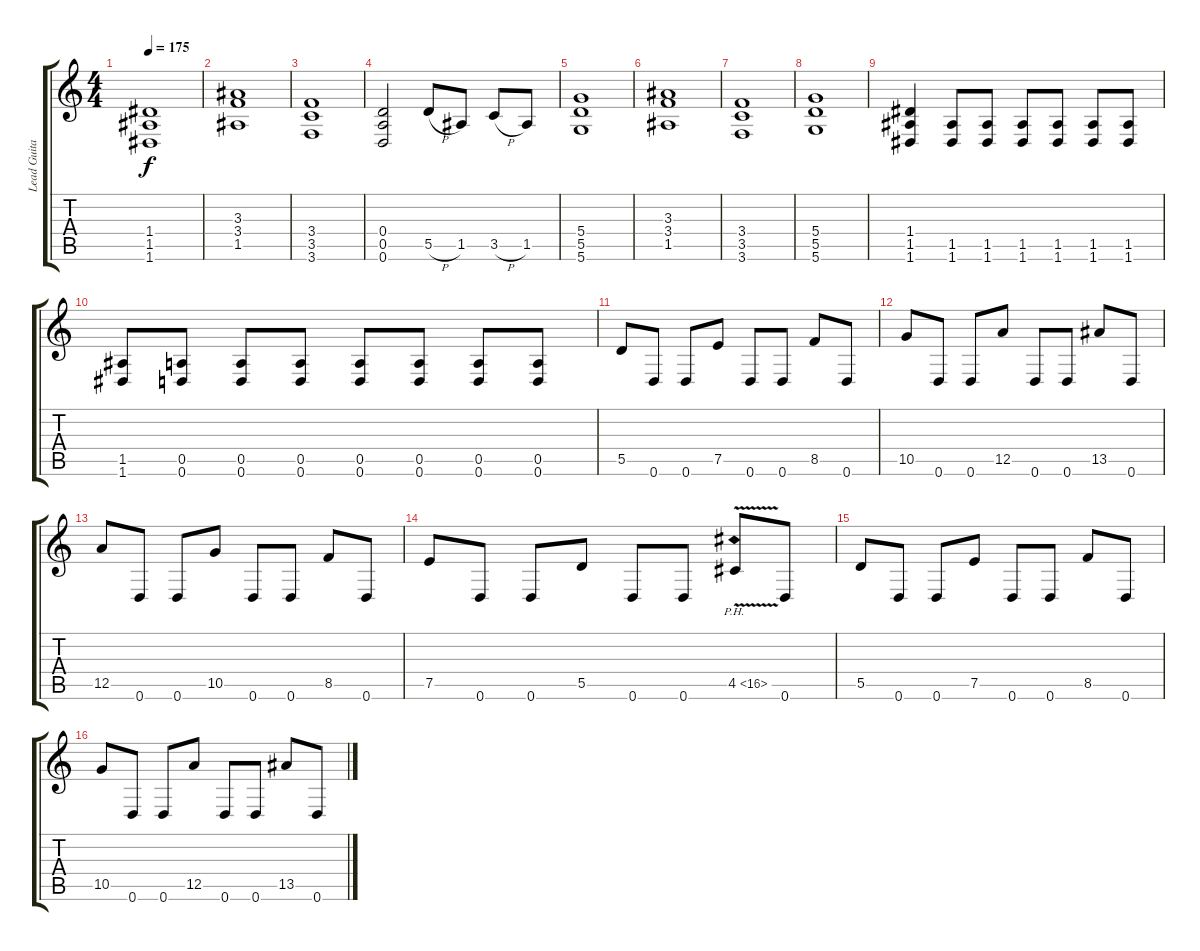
\track ("Lead Guitar" "Lead Guita") {instrument distortionguitar}
\staff {score tabs}
\tuning (E4 B3 G3 D3 A2 D2) {hide}
\ts (4 4)
\tempo 175
\clef g2
\ks c
(1.4 1.5 1.6).1{dy f} |
(3.3 3.4 1.5).1 |
(3.4 3.5 3.6).1 |
(0.4 0.5 0.6).2 5.5{h}.8 1.5.8 3.5{h}.8 1.5.8 |
(5.4 5.5 5.6).1 |
(3.3 3.4 1.5).1 |
(3.4 3.5 3.6).1 |
(5.4 5.5 5.6).1 |
(1.4 1.5 1.6).4 (1.5 1.6).8 (1.5 1.6).8 (1.5 1.6).8 (1.5 1.6).8 (1.5 1.6).8 (1.5 1.6).8 |
(1.5 1.6).8 (0.5 0.6).8 (0.5 0.6).8 (0.5 0.6).8 (0.5 0.6).8 (0.5 0.6).8 (0.5 0.6).8 (0.5 0.6).8 |
5.5.8 0.6.8 0.6.8 7.5.8 0.6.8 0.6.8 8.5.8 0.6.8 |
10.5.8 0.6.8 0.6.8 12.5.8 0.6.8 0.6.8 13.5.8 0.6.8 |
12.5.8 0.6.8 0.6.8 10.5.8 0.6.8 0.6.8 8.5.8 0.6.8 |
7.5.8 0.6.8 0.6.8 5.5.8 0.6.8 0.6.8 4.5{ph 12 v}.8 0.6.8 |
5.5.8 0.6.8 0.6.8 7.5.8 0.6.8 0.6.8 8.5.8 0.6.8 |
10.5.8 0.6.8 0.6.8 12.5.8 0.6.8 0.6.8 13.5.8 0.6.8
